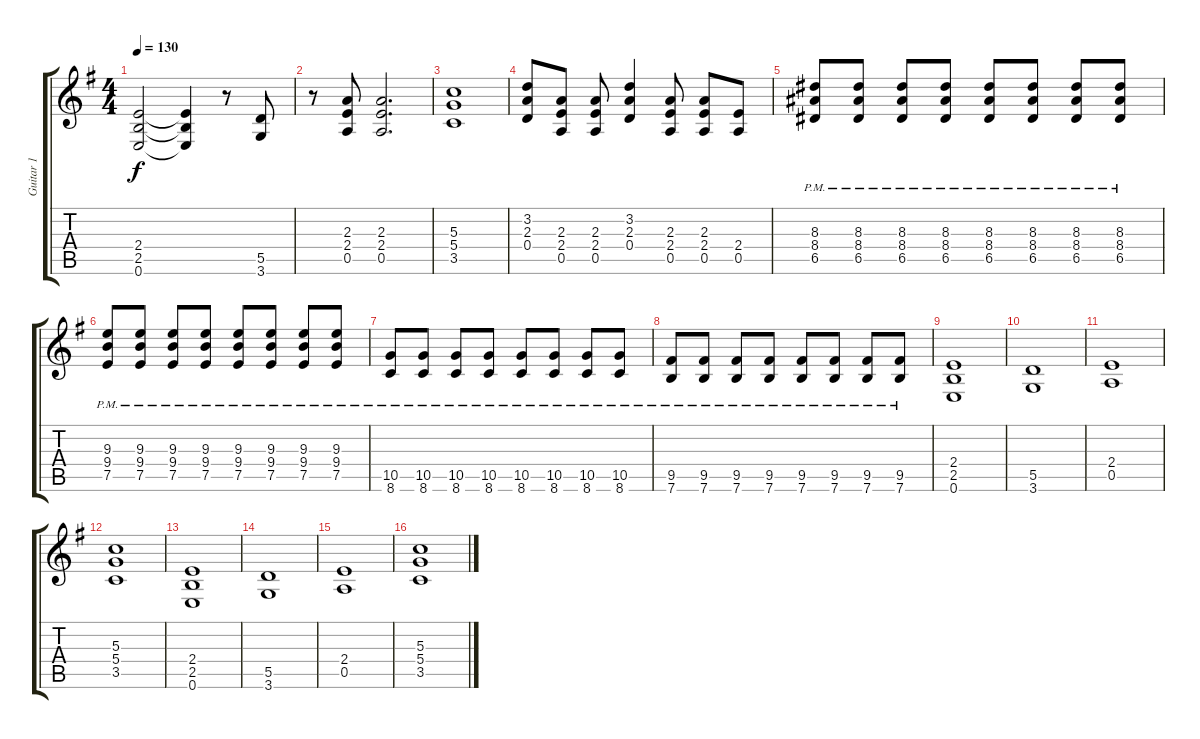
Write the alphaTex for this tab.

\track ("Guitar 1" "Guitar 1") {instrument overdrivenguitar}
\staff {score tabs}
\tuning (E4 B3 G3 D3 A2 E2) {hide}
\ts (4 4)
\tempo 130
\clef g2
\ks g
(2.4 2.5 0.6).2{dy f} (2.4{t} 2.5{t} 0.6{t}).4 r.8 (5.5 3.6).8 |
r.8 (2.3 2.4 0.5).8 (2.3 2.4 0.5).2{d} |
(5.3 5.4 3.5).1 |
(3.2 2.3 0.4).8 (2.3 2.4 0.5).8 (2.3 2.4 0.5).8 (3.2 2.3 0.4).4 (2.3 2.4 0.5).8 (2.3 2.4 0.5).8 (2.4 0.5).8 |
(8.3{pm} 8.4{pm} 6.5{pm}).8 (8.3{pm} 8.4{pm} 6.5{pm}).8 (8.3{pm} 8.4{pm} 6.5{pm}).8 (8.3{pm} 8.4{pm} 6.5{pm}).8 (8.3{pm} 8.4{pm} 6.5{pm}).8 (8.3{pm} 8.4{pm} 6.5{pm}).8 (8.3{pm} 8.4{pm} 6.5{pm}).8 (8.3{pm} 8.4{pm} 6.5{pm}).8 |
(9.3{pm} 9.4{pm} 7.5{pm}).8 (9.3{pm} 9.4{pm} 7.5{pm}).8 (9.3{pm} 9.4{pm} 7.5{pm}).8 (9.3{pm} 9.4{pm} 7.5{pm}).8 (9.3{pm} 9.4{pm} 7.5{pm}).8 (9.3{pm} 9.4{pm} 7.5{pm}).8 (9.3{pm} 9.4{pm} 7.5{pm}).8 (9.3{pm} 9.4{pm} 7.5{pm}).8 |
(10.5{pm} 8.6{pm}).8 (10.5{pm} 8.6{pm}).8 (10.5{pm} 8.6{pm}).8 (10.5{pm} 8.6{pm}).8 (10.5{pm} 8.6{pm}).8 (10.5{pm} 8.6{pm}).8 (10.5{pm} 8.6{pm}).8 (10.5{pm} 8.6{pm}).8 |
(9.5{pm} 7.6{pm}).8 (9.5{pm} 7.6{pm}).8 (9.5{pm} 7.6{pm}).8 (9.5{pm} 7.6{pm}).8 (9.5{pm} 7.6{pm}).8 (9.5{pm} 7.6{pm}).8 (9.5{pm} 7.6{pm}).8 (9.5{pm} 7.6{pm}).8 |
(2.4 2.5 0.6).1 |
(5.5 3.6).1 |
(2.4 0.5).1 |
(5.3 5.4 3.5).1 |
(2.4 2.5 0.6).1 |
(5.5 3.6).1 |
(2.4 0.5).1 |
(5.3 5.4 3.5).1
